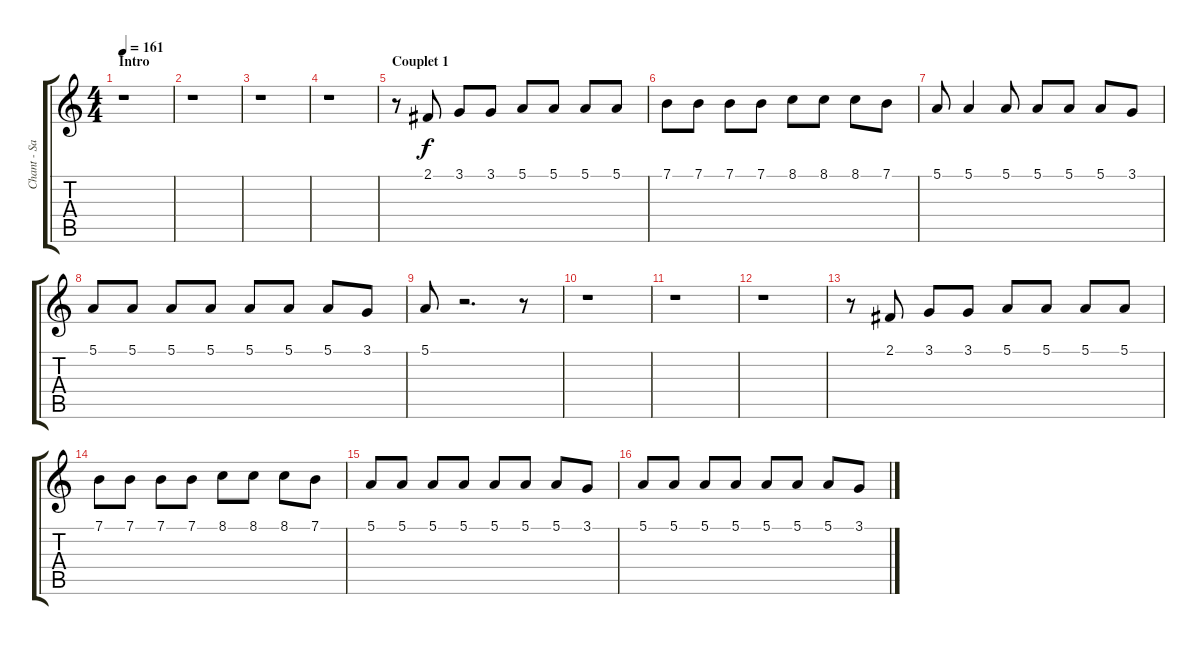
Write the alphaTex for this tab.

\track ("Chant - Sarah" "Chant - Sa") {instrument sopranosax}
\staff {score tabs}
\tuning (E4 B3 G3 D3 A2 E2) {hide}
\ts (4 4)
\section ("" "Intro")
\tempo 161
\clef g2
\ks c
r.1{dy f instrument sopranosax} |
r.1 |
r.1 |
r.1 |
\section ("" "Couplet 1")
r.8 2.1.8 3.1.8 3.1.8 5.1.8 5.1.8 5.1.8 5.1.8 |
7.1.8 7.1.8 7.1.8 7.1.8 8.1.8 8.1.8 8.1.8 7.1.8 |
5.1.8 5.1.4 5.1.8 5.1.8 5.1.8 5.1.8 3.1.8 |
5.1.8 5.1.8 5.1.8 5.1.8 5.1.8 5.1.8 5.1.8 3.1.8 |
5.1.8 r.2{d} r.8 |
r.1 |
r.1 |
r.1 |
r.8 2.1.8 3.1.8 3.1.8 5.1.8 5.1.8 5.1.8 5.1.8 |
7.1.8 7.1.8 7.1.8 7.1.8 8.1.8 8.1.8 8.1.8 7.1.8 |
5.1.8 5.1.8 5.1.8 5.1.8 5.1.8 5.1.8 5.1.8 3.1.8 |
5.1.8 5.1.8 5.1.8 5.1.8 5.1.8 5.1.8 5.1.8 3.1.8
